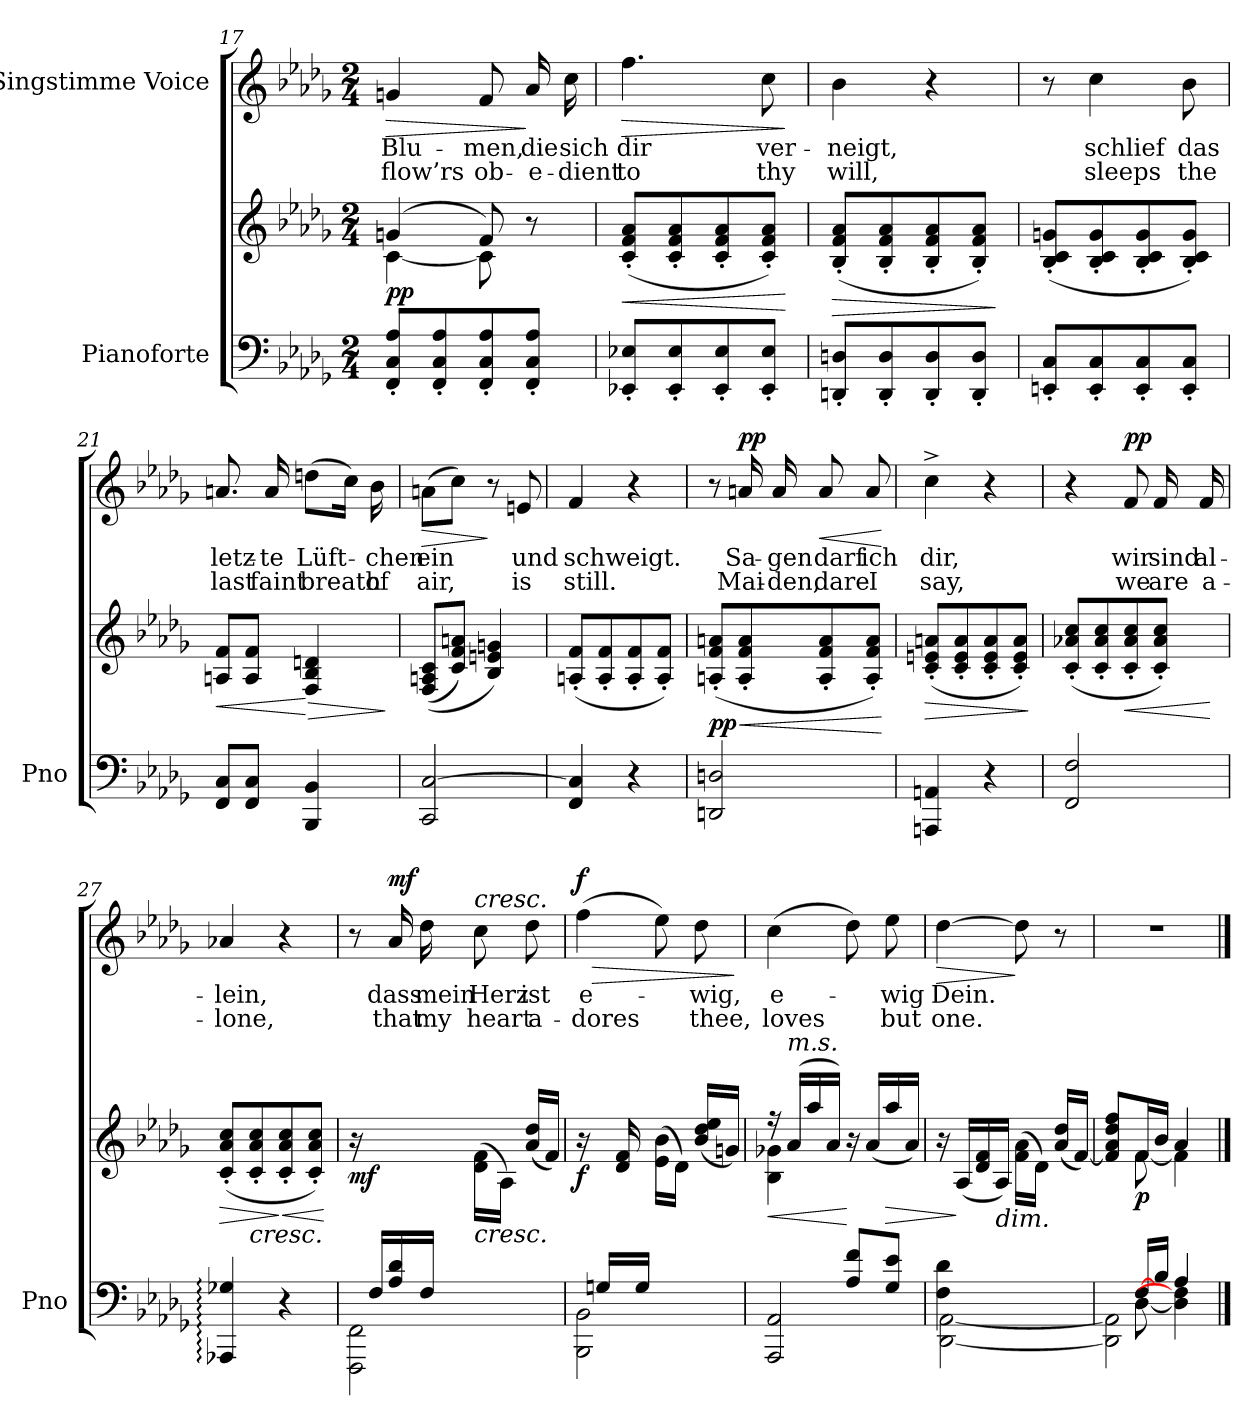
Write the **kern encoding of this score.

**kern	**kern	**dynam	**kern	**text	**text	**dynam
*part2	*part2	*part2	*part1	*part1	*part1	*part1
*staff3	*staff2	*staff2/3	*staff1	*staff1	*staff1	*staff1
*I"Pianoforte	*	*	*I"Singstimme Voice	*	*	*
*I'Pno	*	*	*	*	*	*
*clefF4	*clefG2	*	*clefG2	*	*	*
*k[b-e-a-d-g-]	*k[b-e-a-d-g-]	*	*k[b-e-a-d-g-]	*	*	*
*M2/4	*M2/4	*	*M2/4	*	*	*
=17	=17	=17	=17	=17	=17	=17
*	*^	*	*	*	*	*
!	!	!	!LO:DY:b	!	!	!	!LO:HP:b
8FF/' 8C/' 8A-/'L	(4gn/	[4c\	pp	4gn/	Blu-	flow’rs	>
8FF/' 8C/' 8A-/'	.	.	.	.	.	.	.
8FF/' 8C/' 8A-/'	8f/)	8c\]	.	8f/	-men,	ob-	.
8FF/' 8C/' 8A-/'J	8r	8ryy	.	16a-/	die	-e-	]
.	.	.	.	16cc\	sich	-dient	.
*	*v	*v	*	*	*	*	*
=18	=18	=18	=18	=18	=18	=18
!	!	!LO:HP:b	!	!	!	!LO:HP:b
8EE-X/' 8E-X/'L	(8c/' 8f/' 8a-/'L	<	4.ff\	dir	to	>
8EE-/' 8E-/'	8c/' 8f/' 8a-/'	.	.	.	.	.
8EE-/' 8E-/'	8c/' 8f/' 8a-/'	.	.	.	.	.
8EE-/' 8E-/'J	8c/' 8f/' 8a-/'J)	.	8cc\	ver-	thy	.
.	.	[	.	.	.	]
=19	=19	=19	=19	=19	=19	=19
!	!	!LO:HP:b	!	!	!	!
8DDn/' 8Dn/'L	(8B-/' 8f/' 8a-/'L	>	4b-\	-neigt,	will,	.
8DD/' 8D/'	8B-/' 8f/' 8a-/'	.	.	.	.	.
8DD/' 8D/'	8B-/' 8f/' 8a-/'	.	4r	.	.	.
8DD/' 8D/'J	8B-/' 8f/' 8a-/'J)	.	.	.	.	.
.	.	]	.	.	.	.
=20	=20	=20	=20	=20	=20	=20
8EEn/' 8C/'L	(8B-/' 8c/' 8gn/'L	.	8r	.	.	.
8EE/' 8C/'	8B-/' 8c/' 8g/'	.	4cc\	schlief	sleeps	.
8EE/' 8C/'	8B-/' 8c/' 8g/'	.	.	.	.	.
8EE/' 8C/'J	8B-/' 8c/' 8g/'J)	.	8b-\	das	the	.
=21	=21	=21	=21	=21	=21	=21
!	!	!LO:HP:b	!	!	!	!
8FF/ 8C/L	8An/ 8f/L	<	8.an/	letz-	last	.
8FF/ 8C/J	8A/ 8f/J	.	.	.	.	.
.	.	.	16a/	-te	faint	.
!	!	!LO:HP:n=1:b	!	!	!	!
4BBB-/ 4BB-/	4F/ 4B-/ 4dn/	[ >	(8ddn\L	Lüft-	breath	.
.	.	.	16cc\Jk)	.	.	.
.	.	.	16b-\	-chen	of	.
.	.	]	.	.	.	.
=22	=22	=22	=22	=22	=22	=22
!	!	!	!	!	!	!LO:HP:b
2CC/ [2C/	((>8F/ 8An/ 8c/L	.	(8an\L	ein	air,	>
.	8c/ 8f/ 8an/J)	.	8cc\J)	.	.	.
.	4B-/ 4en/ 4gn/)	.	8r	.	.	]
.	.	.	8en/	und	is	.
=23	=23	=23	=23	=23	=23	=23
4FF/ 4C/]	(8An/' 8f/'L	.	4f/	schweigt.	still.	.
.	8A/' 8f/'	.	.	.	.	.
4r	8A/' 8f/'	.	4r	.	.	.
.	8A/' 8f/'J)	.	.	.	.	.
=24	=24	=24	=24	=24	=24	=24
!	!	!LO:HP:b	!	!	!	!
!	!	!LO:DY:n=1:b	!	!	!	!
2DDn/ 2Dn/	(8An/' 8f/' 8an/'L	< pp	8r	.	.	.
!	!	!	!	!	!	!LO:DY:a
.	8A/' 8f/' 8a/'	.	16an/	Sa-	Mai-	pp
.	.	.	16a/	-gen	-den,	.
!	!	!	!	!	!	!LO:HP:b
.	8A/' 8f/' 8a/'	.	8a/	darf	dare	<
.	8A/' 8f/' 8a/'J)	.	8a/	ich	I	.
.	.	[	.	.	.	[
=25	=25	=25	=25	=25	=25	=25
!	!	!LO:HP:b	!	!	!	!
4AAAn/ 4AAn/	(8c/' 8en/' 8an/'L	>	4cc^\	dir,	say,	.
.	8c/' 8e/' 8a/'	.	.	.	.	.
4r	8c/' 8e/' 8a/'	.	4r	.	.	.
.	8c/' 8e/' 8a/'J)	.	.	.	.	.
.	.	]	.	.	.	.
=26	=26	=26	=26	=26	=26	=26
2FF/ 2F/	(8c/' 8a-X/' 8cc/'L	.	4r	.	.	.
.	8c/' 8a-/' 8cc/'	.	.	.	.	.
!	!	!LO:HP:b	!	!	!	!LO:DY:a
.	8c/' 8a-/' 8cc/'	<	8f/	wir	we	pp
.	8c/' 8a-/' 8cc/'J)	.	16f/	sind	are	.
.	.	.	16f/	al-	a-	.
.	.	[	.	.	.	.
=27	=27	=27	=27	=27	=27	=27
!	!	!LO:HP:b	!	!	!	!
4AAA-X/: 4G-X/:	(8c/' 8a-/' 8cc/'L	>	4a-X/	-lein,	-lone,	.
!	!LO:TX:b:i:t=cresc.	!	!	!	!	!
.	8c/' 8a-/' 8cc/'	.	.	.	.	.
!	!	!LO:HP:n=1:b	!	!	!	!
4r	8c/' 8a-/' 8cc/'	] <	4r	.	.	.
.	8c/' 8a-/' 8cc/'J)	.	.	.	.	.
.	.	[	.	.	.	.
=28	=28	=28	=28	=28	=28	=28
*^	*	*	*	*	*	*
!	!	!	!LO:DY:b	!	!	!	!
16ryy	2FFF\ 2FF\	16r	mf	8r	.	.	.
16F/LL	.	8.ryy	.	.	.	.	.
!	!	!	!	!	!	!	!LO:DY:a
16A-/ 16d-/	.	.	.	16a-/	dass	that	mf
16F/JJ	.	.	.	16dd-\	mein	my	.
!	!	!	!	!LO:TX:a:i:t=cresc.	!	!	!
!	!	!LO:TX:b:i:t=cresc.	!	!	!	!	!
4ryy	.	(16d-\ 16f\LL	.	8cc\	Herz	heart	.
.	.	16A-\JJ)	.	.	.	.	.
.	.	(16a-/ 16dd-/LL	.	8dd-\	ist	a-	.
.	.	16f/JJ)	.	.	.	.	.
=29	=29	=29	=29	=29	=29	=29	=29
!	!	!	!LO:DY:b	!	!	!	!LO:HP:b
!	!	!	!	!	!	!	!LO:DY:n=1:a
16ryy	2BBB-\ 2BB-\	16r	f	(4ff\	e-	-dores	> f
16Gn/LL	.	16ryy	.	.	.	.	.
16ryy	.	16d-/ 16f/	.	.	.	.	.
16G/JJ	.	16ryy	.	.	.	.	.
4ryy	.	(16e-\ 16b-\LL	.	8ee-\)	.	.	.
.	.	16d-\JJ)	.	.	.	.	.
.	.	(16b-/ 16dd-/ 16ee-/LL	.	8dd-\	-wig,	thee,	.
.	.	16gn/JJ)	.	.	.	.	.
*v	*v	*	*	*	*	*	*
.	.	.	.	.	.	]
=30	=30	=30	=30	=30	=30	=30
*^	*	*	*	*	*	*
!	!	!	!LO:HP:b	!	!	!	!
*	*	*^	*	*	*	*	*
4ryy	2AAA-/ 2AA-/	16r	(<4B-\ 4g-X\	<	(4cc\	e-	loves	.
!	!	!LO:TX:a:i:t=m.s.	!	!	!	!	!	!
.	.	(>16a-/LL	.	.	.	.	.	.
.	.	16aa-/	.	.	.	.	.	.
.	.	16a-/JJ)	.	.	.	.	.	.
8A-/ 8f/L	.	16r	4ryy	[	8dd-\)	.	.	.
.	.	(>16a-/LL	.	.	.	.	.	.
!	!	!	!	!LO:HP:b	!	!	!	!
8G-/ 8e-/J	.	16aa-/	.	>	8ee-\	-wig	but	.
.	.	16a-/JJ)	.	.	.	.	.	.
=31	=31	=31	=31	=31	=31	=31	=31	=31
!	!	!	!	!	!	!	!	!LO:HP:b
4F\ 4d-\)	[2DD-\ [<2AA-\	16r	4ryy	.	[4dd-\	Dein.	one.	>
.	.	(<16A-/LL	.	]	.	.	.	.
.	.	16d-/ 16f/	.	.	.	.	.	.
!	!	!LO:TX:b:i:t=dim.	!	!	!	!	!	!
.	.	16A-/JJ)	.	.	.	.	.	.
4ryy	.	(16f\ 16a-\LL	4ryy	.	8dd-\]	.	.	]
.	.	16d-\JJ)	.	.	.	.	.	.
.	.	(16a-/ 16dd-/LL	.	.	8r	.	.	.
.	.	[16f/JJ)	.	.	.	.	.	.
=32	=32	=32	=32	=32	=32	=32	=32	=32
*	*^	*	*	*	*	*	*	*
2DD-\] 2AA-\]	8ryy	8ryy	8f/] 8a-/ 8dd-/ 8ff/L	8ryy	.	2r	.	.	.
!	!	!	!	!	!LO:DY:b	!	!	!	!
.	[8D-\	[<16F/LL	16f/L	[8f\	p	.	.	.	.
.	.	16B-/JJ	16b-/JJ	.	.	.	.	.	.
.	4D-\] 4F\]	4A-/	4a-/	4f\]	.	.	.	.	.
*v	*v	*v	*	*	*	*	*	*	*
*	*v	*v	*	*	*	*	*
==	==	==	==	==	==	==
*-	*-	*-	*-	*-	*-	*-
